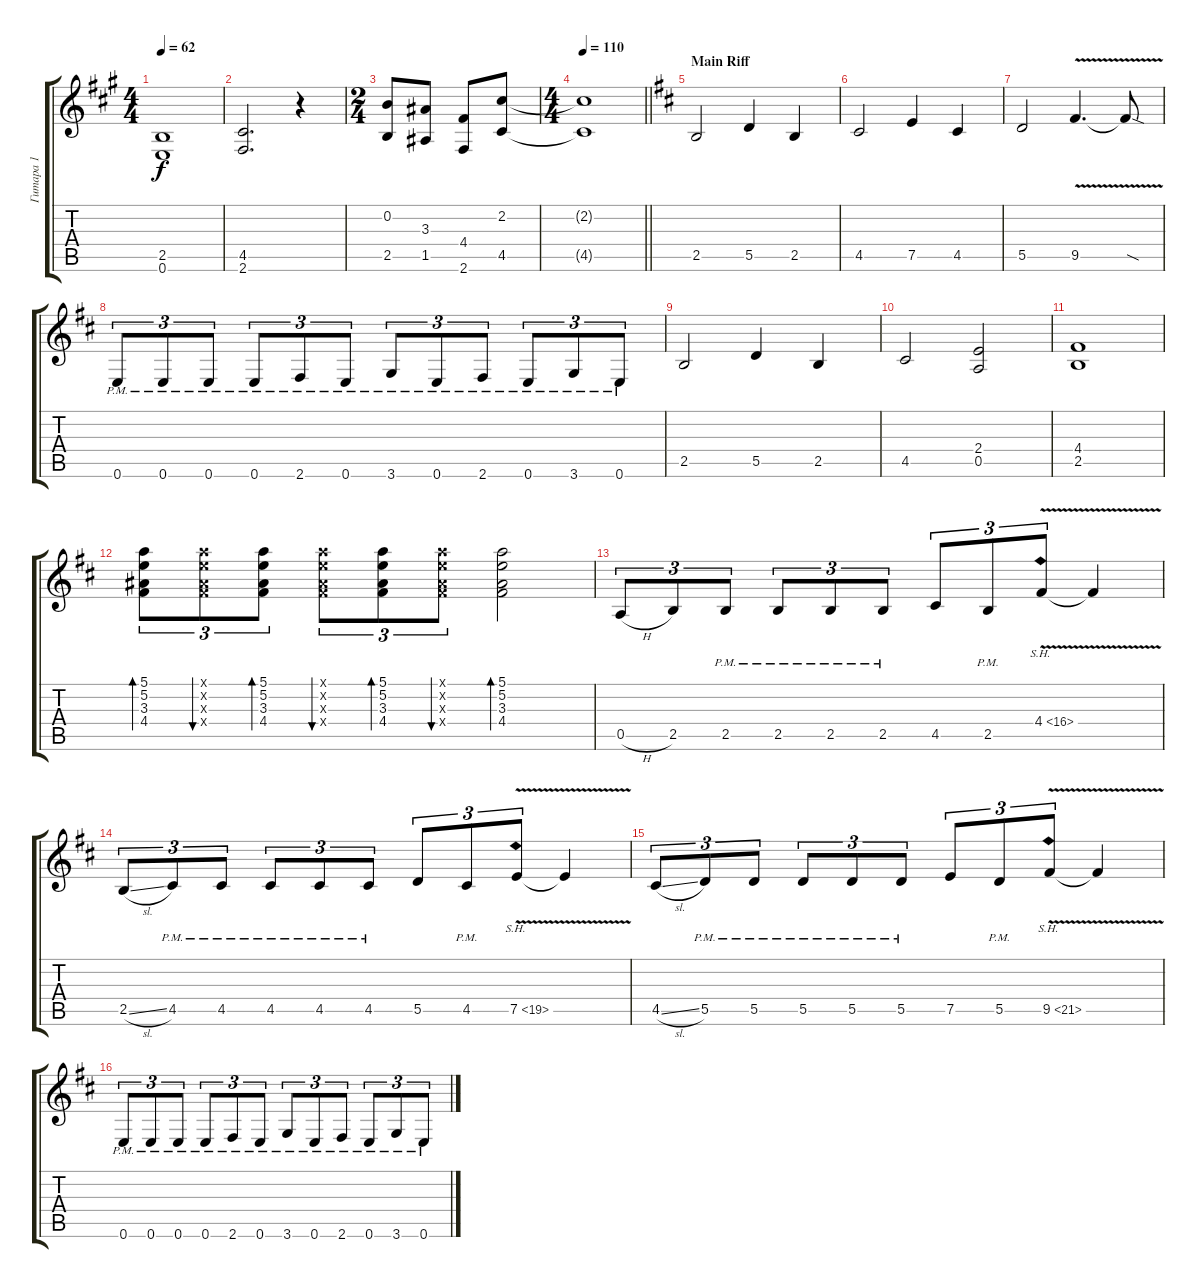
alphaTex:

\track ("Гитара 1" "Гитара 1") {instrument distortionguitar}
\staff {score tabs}
\tuning (E4 B3 G3 D3 A2 E2) {hide}
\ts (4 4)
\tempo 62
\clef g2
\ks f#minor
(2.5 0.6).1{dy f} |
(4.5 2.6).2{d} r.4{volume 15} |
\ts (2 4)
(0.2 2.5).8 (3.3 1.5).8 (4.4 2.6).8 (2.2 4.5).8 |
\ts (4 4)
\tempo 110
\barLineRight lightlight
(2.2{t} 4.5{t}).1 |
\section ("" "Main Riff")
\ks bminor
2.5.2 5.5.4 2.5.4 |
4.5.2 7.5.4 4.5.4 |
5.5.2 9.5{v}.4{d} 9.5{sod t}.8 |
0.6{pm}.8{tu (3 2)} 0.6{pm}.8{tu (3 2)} 0.6{pm}.8{tu (3 2)} 0.6{pm}.8{tu (3 2)} 2.6{pm}.8{tu (3 2)} 0.6{pm}.8{tu (3 2)} 3.6{pm}.8{tu (3 2)} 0.6{pm}.8{tu (3 2)} 2.6{pm}.8{tu (3 2)} 0.6{pm}.8{tu (3 2)} 3.6{pm}.8{tu (3 2)} 0.6{pm}.8{tu (3 2)} |
2.5.2 5.5.4 2.5.4 |
4.5.2 (2.4 0.5).2 |
(4.4 2.5).1 |
(5.1 5.2 3.3 4.4).8{tu (3 2) bd 60} (5.1{x} 5.2{x} 3.3{x} 4.4{x}).8{tu (3 2) bu 60} (5.1 5.2 3.3 4.4).8{tu (3 2) bd 60} (5.1{x} 5.2{x} 3.3{x} 4.4{x}).8{tu (3 2) bu 60} (5.1 5.2 3.3 4.4).8{tu (3 2) bd 60} (5.1{x} 5.2{x} 3.3{x} 4.4{x}).8{tu (3 2) bu 60} (5.1 5.2 3.3 4.4).2{bd 60} |
0.5{h}.8{tu (3 2)} 2.5.8{tu (3 2)} 2.5{pm}.8{tu (3 2)} 2.5{pm}.8{tu (3 2)} 2.5{pm}.8{tu (3 2)} 2.5{pm}.8{tu (3 2)} 4.5.8{tu (3 2)} 2.5{pm}.8{tu (3 2)} 4.4{sh 12 v}.8{tu (3 2)} 4.4{t}.4 |
2.5{sl}.8{tu (3 2)} 4.5{pm}.8{tu (3 2)} 4.5{pm}.8{tu (3 2)} 4.5{pm}.8{tu (3 2)} 4.5{pm}.8{tu (3 2)} 4.5{pm}.8{tu (3 2)} 5.5.8{tu (3 2)} 4.5{pm}.8{tu (3 2)} 7.5{sh 12 v}.8{tu (3 2)} 7.5{t}.4 |
4.5{sl}.8{tu (3 2)} 5.5{pm}.8{tu (3 2)} 5.5{pm}.8{tu (3 2)} 5.5{pm}.8{tu (3 2)} 5.5{pm}.8{tu (3 2)} 5.5{pm}.8{tu (3 2)} 7.5.8{tu (3 2)} 5.5{pm}.8{tu (3 2)} 9.5{sh 12 v}.8{tu (3 2)} 9.5{t}.4 |
0.6{pm}.8{tu (3 2)} 0.6{pm}.8{tu (3 2)} 0.6{pm}.8{tu (3 2)} 0.6{pm}.8{tu (3 2)} 2.6{pm}.8{tu (3 2)} 0.6{pm}.8{tu (3 2)} 3.6{pm}.8{tu (3 2)} 0.6{pm}.8{tu (3 2)} 2.6{pm}.8{tu (3 2)} 0.6{pm}.8{tu (3 2)} 3.6{pm}.8{tu (3 2)} 0.6{pm}.8{tu (3 2)}
